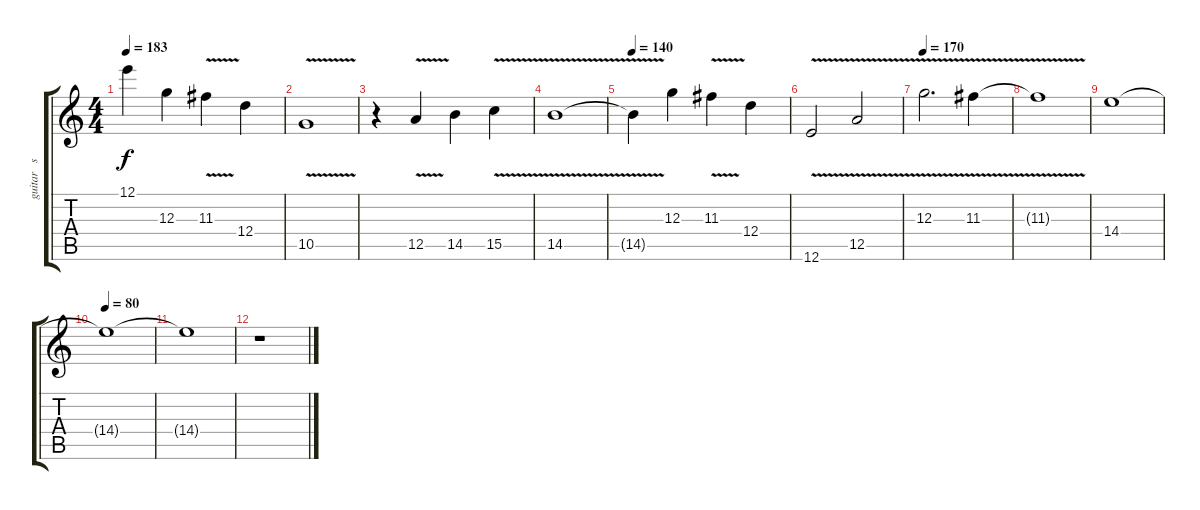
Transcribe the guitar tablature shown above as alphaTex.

\track ("guitar   solo    one" "guitar   s") {instrument overdrivenguitar}
\staff {score tabs}
\tuning (E4 B3 G3 D3 A2 E2) {hide}
\ts (4 4)
\tempo 183
\clef g2
\ks c
12.1{t}.4{dy f} 12.3.4 11.3{v}.4 12.4.4 |
10.5{v}.1 |
r.4 12.5{v}.4 14.5.4 15.5{v}.4 |
14.5{v}.1 |
\tempo 140
14.5{t}.4 12.3.4 11.3{v}.4 12.4.4 |
12.6{v}.2 12.5{v}.2 |
\tempo 170
12.3{v}.2{d} 11.3{v}.4 |
11.3{t}.1 |
14.4.1 |
\tempo 80
14.4{t}.1 |
14.4{t}.1 |
r.1
